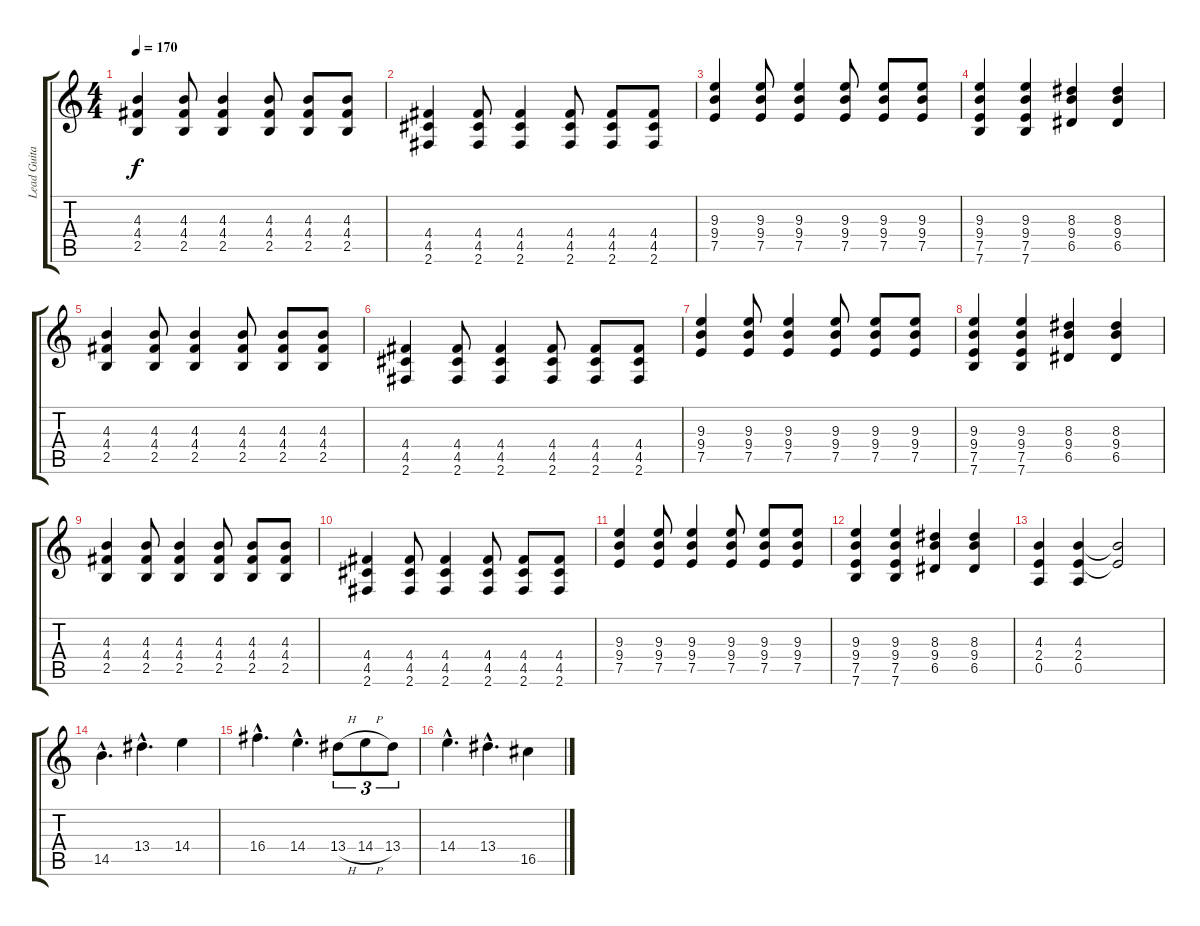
\track ("Lead Guitar" "Lead Guita") {instrument overdrivenguitar}
\staff {score tabs}
\tuning (E4 B3 G3 D3 A2 E2) {hide}
\ts (4 4)
\tempo 170
\clef g2
\ks c
(4.3 4.4 2.5).4{dy f} (4.3 4.4 2.5).8 (4.3 4.4 2.5).4 (4.3 4.4 2.5).8 (4.3 4.4 2.5).8 (4.3 4.4 2.5).8 |
(4.4 4.5 2.6).4 (4.4 4.5 2.6).8 (4.4 4.5 2.6).4 (4.4 4.5 2.6).8 (4.4 4.5 2.6).8 (4.4 4.5 2.6).8 |
(9.3 9.4 7.5).4 (9.3 9.4 7.5).8 (9.3 9.4 7.5).4 (9.3 9.4 7.5).8 (9.3 9.4 7.5).8 (9.3 9.4 7.5).8 |
(9.3 9.4 7.5 7.6).4 (9.3 9.4 7.5 7.6).4 (8.3 9.4 6.5).4 (8.3 9.4 6.5).4 |
(4.3 4.4 2.5).4 (4.3 4.4 2.5).8 (4.3 4.4 2.5).4 (4.3 4.4 2.5).8 (4.3 4.4 2.5).8 (4.3 4.4 2.5).8 |
(4.4 4.5 2.6).4 (4.4 4.5 2.6).8 (4.4 4.5 2.6).4 (4.4 4.5 2.6).8 (4.4 4.5 2.6).8 (4.4 4.5 2.6).8 |
(9.3 9.4 7.5).4 (9.3 9.4 7.5).8 (9.3 9.4 7.5).4 (9.3 9.4 7.5).8 (9.3 9.4 7.5).8 (9.3 9.4 7.5).8 |
(9.3 9.4 7.5 7.6).4 (9.3 9.4 7.5 7.6).4 (8.3 9.4 6.5).4 (8.3 9.4 6.5).4 |
(4.3 4.4 2.5).4 (4.3 4.4 2.5).8 (4.3 4.4 2.5).4 (4.3 4.4 2.5).8 (4.3 4.4 2.5).8 (4.3 4.4 2.5).8 |
(4.4 4.5 2.6).4 (4.4 4.5 2.6).8 (4.4 4.5 2.6).4 (4.4 4.5 2.6).8 (4.4 4.5 2.6).8 (4.4 4.5 2.6).8 |
(9.3 9.4 7.5).4 (9.3 9.4 7.5).8 (9.3 9.4 7.5).4 (9.3 9.4 7.5).8 (9.3 9.4 7.5).8 (9.3 9.4 7.5).8 |
(9.3 9.4 7.5 7.6).4 (9.3 9.4 7.5 7.6).4 (8.3 9.4 6.5).4 (8.3 9.4 6.5).4 |
(4.3 2.4 0.5).4 (4.3 2.4 0.5).4 (4.3{t} 2.4{t}).2 |
14.5{hac}.4{d} 13.4{hac}.4{d} 14.4.4 |
16.4{hac}.4{d} 14.4{hac}.4{d} 13.4{h}.8{tu (3 2)} 14.4{h}.8{tu (3 2)} 13.4.8{tu (3 2)} |
14.4{hac}.4{d} 13.4{hac}.4{d} 16.5.4
